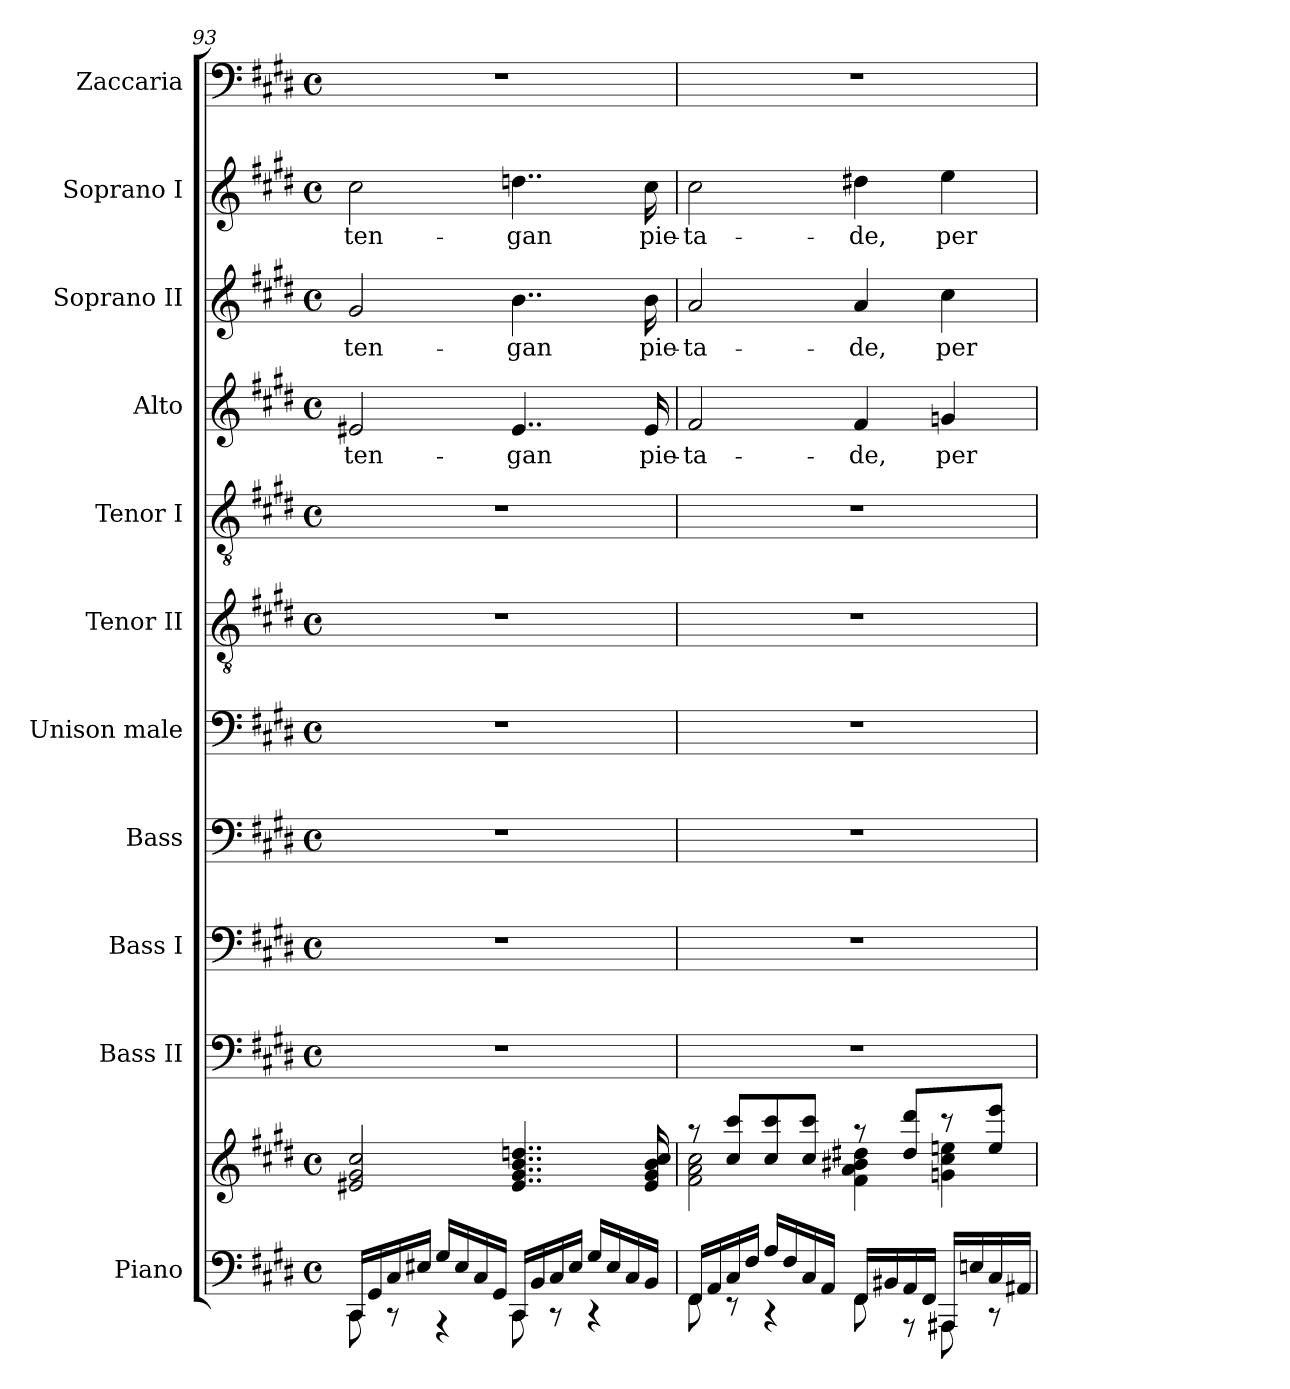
**kern	**kern	**kern	**kern	**kern	**kern	**kern	**kern	**kern	**text	**kern	**text	**kern	**text	**kern
*part11	*part11	*part10	*part9	*part8	*part7	*part6	*part5	*part4	*part4	*part3	*part3	*part2	*part2	*part1
*staff12	*staff11	*staff10	*staff9	*staff8	*staff7	*staff6	*staff5	*staff4	*staff4	*staff3	*staff3	*staff2	*staff2	*staff1
*I"Piano	*	*I"Bass II	*I"Bass I	*I"Bass	*I"Unison male	*I"Tenor II	*I"Tenor I	*I"Alto	*	*I"Soprano II	*	*I"Soprano I	*	*I"Zaccaria
*I'Pno.	*	*I'B.II	*I'B.I	*I'B.	*I'Uni.m	*I'T.II	*I'T.I	*I'A.	*	*I'S.II	*	*I'S.I	*	*I'Zac.
*clefF4	*clefG2	*clefF4	*clefF4	*clefF4	*clefF4	*clefGv2	*clefGv2	*clefG2	*	*clefG2	*	*clefG2	*	*clefF4
*k[f#c#g#d#]	*k[f#c#g#d#]	*k[f#c#g#d#]	*k[f#c#g#d#]	*k[f#c#g#d#]	*k[f#c#g#d#]	*k[f#c#g#d#]	*k[f#c#g#d#]	*k[f#c#g#d#]	*	*k[f#c#g#d#]	*	*k[f#c#g#d#]	*	*k[f#c#g#d#]
*M4/4	*M4/4	*M4/4	*M4/4	*M4/4	*M4/4	*M4/4	*M4/4	*M4/4	*	*M4/4	*	*M4/4	*	*M4/4
*met(c)	*met(c)	*met(c)	*met(c)	*met(c)	*met(c)	*met(c)	*met(c)	*met(c)	*	*met(c)	*	*met(c)	*	*met(c)
=93	=93	=93	=93	=93	=93	=93	=93	=93	=93	=93	=93	=93	=93	=93
*^	*^	*	*	*	*	*	*	*	*	*	*	*	*	*
!	!	!	!	!	!	!	!	!	!	!	!LO:LY:b	!	!LO:LY:b	!	!LO:LY:b	!
16CC#/LL	8CC#\	1ryy	2e#X/ 2g#/ 2cc#/	1r	1r	1r	1r	1r	1r	2e#X/	-ten-	2g#/	-ten-	2cc#\	-ten-	1r
16GG#/	.	.	.	.	.	.	.	.	.	.	.	.	.	.	.	.
16C#/	8r	.	.	.	.	.	.	.	.	.	.	.	.	.	.	.
16E#X/JJ	.	.	.	.	.	.	.	.	.	.	.	.	.	.	.	.
16G#/LL	4r	.	.	.	.	.	.	.	.	.	.	.	.	.	.	.
16E#/	.	.	.	.	.	.	.	.	.	.	.	.	.	.	.	.
16C#/	.	.	.	.	.	.	.	.	.	.	.	.	.	.	.	.
16GG#/JJ	.	.	.	.	.	.	.	.	.	.	.	.	.	.	.	.
!	!	!	!	!	!	!	!	!	!	!	!LO:LY:b	!	!LO:LY:b	!	!LO:LY:b	!
16CC#/LL	8CC#\	.	4..e#/ 4..g#/ 4..b/ 4..ddn/	.	.	.	.	.	.	4..e#/	-gan	4..b\	-gan	4..ddn\	-gan	.
16BB/	.	.	.	.	.	.	.	.	.	.	.	.	.	.	.	.
16C#/	8r	.	.	.	.	.	.	.	.	.	.	.	.	.	.	.
16E#/JJ	.	.	.	.	.	.	.	.	.	.	.	.	.	.	.	.
16G#/LL	4r	.	.	.	.	.	.	.	.	.	.	.	.	.	.	.
16E#/	.	.	.	.	.	.	.	.	.	.	.	.	.	.	.	.
16C#/	.	.	.	.	.	.	.	.	.	.	.	.	.	.	.	.
!	!	!	!	!	!	!	!	!	!	!	!LO:LY:b	!	!LO:LY:b	!	!LO:LY:b	!
16BB/JJ	.	.	16e#/ 16g#/ 16b/ 16cc#/	.	.	.	.	.	.	16e#/	pie-	16b\	pie-	16cc#\	pie-	.
!!LO:LB:g=z
=94	=94	=94	=94	=94	=94	=94	=94	=94	=94	=94	=94	=94	=94	=94	=94	=94
!	!	!	!	!	!	!	!	!	!	!	!LO:LY:b	!	!LO:LY:b	!	!LO:LY:b	!
16FF#/LL	8FF#\	8r	2f#\ 2a\ 2cc#\	1r	1r	1r	1r	1r	1r	2f#/	-ta-	2a/	-ta-	2cc#\	-ta-	1r
16AA/	.	.	.	.	.	.	.	.	.	.	.	.	.	.	.	.
16C#/	8r	8cc#/ 8ccc#/L	.	.	.	.	.	.	.	.	.	.	.	.	.	.
16F#/JJ	.	.	.	.	.	.	.	.	.	.	.	.	.	.	.	.
16A/LL	4r	8cc#/ 8ccc#/	.	.	.	.	.	.	.	.	.	.	.	.	.	.
16F#/	.	.	.	.	.	.	.	.	.	.	.	.	.	.	.	.
16C#/	.	8cc#/ 8ccc#/J	.	.	.	.	.	.	.	.	.	.	.	.	.	.
16AA/JJ	.	.	.	.	.	.	.	.	.	.	.	.	.	.	.	.
!	!	!	!	!	!	!	!	!	!	!	!LO:LY:b	!	!LO:LY:b	!	!LO:LY:b	!
16FF#/LL	8FF#\	8r	4f#\ 4a\ 4b#X\ 4dd#X\	.	.	.	.	.	.	4f#/	-de,	4a/	-de,	4dd#X\	-de,	.
16BB#X/	.	.	.	.	.	.	.	.	.	.	.	.	.	.	.	.
16AA/	8r	8dd#/ 8ddd#/L	.	.	.	.	.	.	.	.	.	.	.	.	.	.
16FF#/JJ	.	.	.	.	.	.	.	.	.	.	.	.	.	.	.	.
!	!	!	!	!	!	!	!	!	!	!	!LO:LY:b	!	!LO:LY:b	!	!LO:LY:b	!
16AAA#X/LL	8AAA#\	8r	4gn\ 4cc#\ 4een\	.	.	.	.	.	.	4gn/	per-	4cc#\	per-	4ee\	per-	.
16En/	.	.	.	.	.	.	.	.	.	.	.	.	.	.	.	.
16C#/	8r	8ee/ 8eee/J	.	.	.	.	.	.	.	.	.	.	.	.	.	.
16AA#X/JJ	.	.	.	.	.	.	.	.	.	.	.	.	.	.	.	.
*v	*v	*	*	*	*	*	*	*	*	*	*	*	*	*	*	*
*	*v	*v	*	*	*	*	*	*	*	*	*	*	*	*	*
=	=	=	=	=	=	=	=	=	=	=	=	=	=	=
*-	*-	*-	*-	*-	*-	*-	*-	*-	*-	*-	*-	*-	*-	*-
